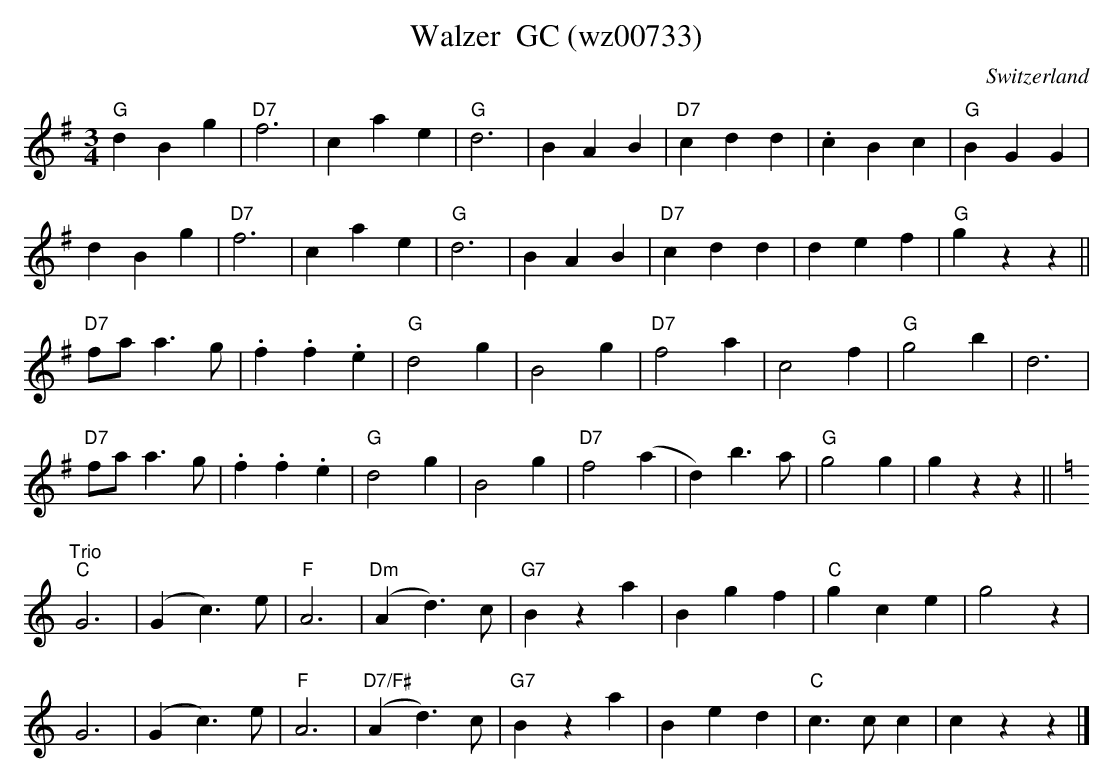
X:1
T:Walzer  GC (wz00733)
O:Switzerland
M:3/4
L:1/4
K:G major
"G"dBg | "D7"f3 | cae | "G"d3 | BAB | "D7"cdd | .cBc | "G"BGG |
dBg | "D7"f3 | cae | "G"d3 | BAB | "D7"cdd | def | "G"gzz ||
"D7"f/a/a>g | .f.f.e | "G"d2g | B2g | "D7"f2a | c2f | "G"g2b | d3 |
"D7"f/a/a>g | .f.f.e | "G"d2g | B2g | "D7"f2(a |d)b>a | "G"g2g | gzz || [K:C]
"Trio""C"G3 | (Gc>)e | "F"A3 | "Dm"(Ad>)c | "G7"Bza | Bgf | "C"gce | g2z |
G3 | (Gc>)e | "F"A3 | ("D7/F#"Ad>)c | "G7"Bza | Bed | "C"c>cc | czz |]
